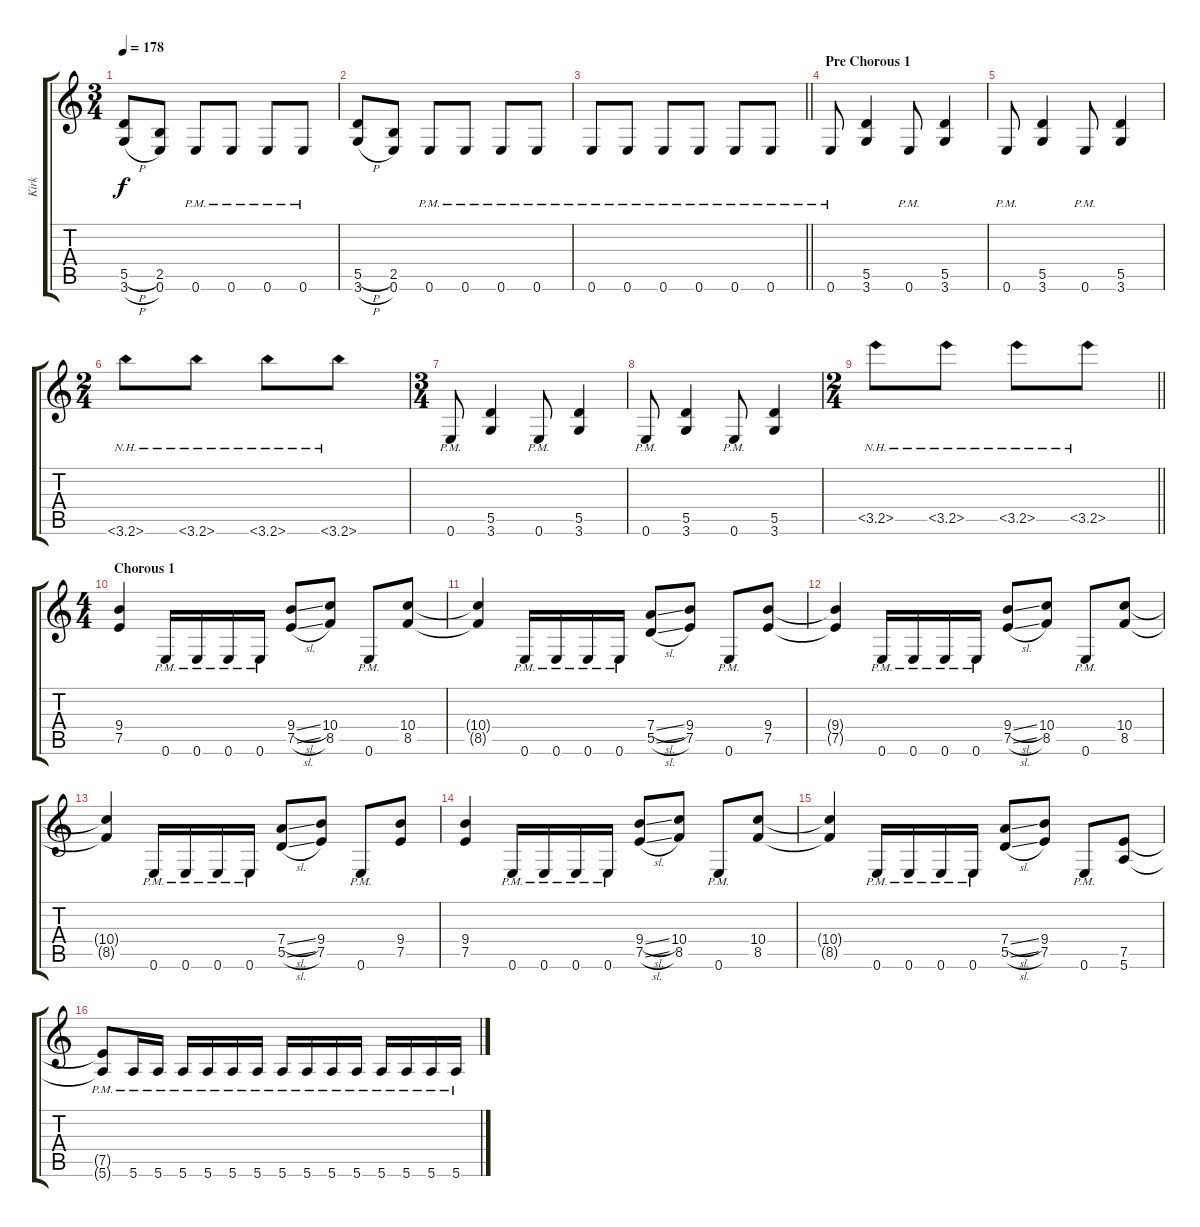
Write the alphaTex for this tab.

\track ("Kirk" "Kirk") {instrument distortionguitar}
\staff {score tabs}
\tuning (E4 B3 G3 D3 A2 E2) {hide}
\ts (3 4)
\tempo 178
\clef g2
\ks c
(5.5{h} 3.6{h}).8{dy f} (2.5 0.6).8 0.6{pm}.8 0.6{pm}.8 0.6{pm}.8 0.6{pm}.8 |
(5.5{h} 3.6{h}).8 (2.5 0.6).8 0.6{pm}.8 0.6{pm}.8 0.6{pm}.8 0.6{pm}.8 |
\barLineRight lightlight
0.6{pm}.8 0.6{pm}.8 0.6{pm}.8 0.6{pm}.8 0.6{pm}.8 0.6{pm}.8 |
\section ("" "Pre Chorous 1")
0.6{pm}.8 (5.5 3.6).4 0.6{pm}.8 (5.5 3.6).4 |
0.6{pm}.8 (5.5 3.6).4 0.6{pm}.8 (5.5 3.6).4 |
\ts (2 4)
3.6{nh}.8 3.6{nh}.8 3.6{nh}.8 3.6{nh}.8 |
\ts (3 4)
0.6{pm}.8 (5.5 3.6).4 0.6{pm}.8 (5.5 3.6).4 |
0.6{pm}.8 (5.5 3.6).4 0.6{pm}.8 (5.5 3.6).4 |
\ts (2 4)
\barLineRight lightlight
3.5{nh}.8 3.5{nh}.8 3.5{nh}.8 3.5{nh}.8 |
\ts (4 4)
\section ("" "Chorous 1")
(9.4 7.5).4 0.6{pm}.16 0.6{pm}.16 0.6{pm}.16 0.6{pm}.16 (9.4{sl} 7.5{sl}).8 (10.4 8.5).8 0.6{pm}.8 (10.4 8.5).8 |
(10.4{t} 8.5{t}).4 0.6{pm}.16 0.6{pm}.16 0.6{pm}.16 0.6{pm}.16 (7.4{sl} 5.5{sl}).8 (9.4 7.5).8 0.6{pm}.8 (9.4 7.5).8 |
(9.4{t} 7.5{t}).4 0.6{pm}.16 0.6{pm}.16 0.6{pm}.16 0.6{pm}.16 (9.4{sl} 7.5{sl}).8 (10.4 8.5).8 0.6{pm}.8 (10.4 8.5).8 |
(10.4{t} 8.5{t}).4 0.6{pm}.16 0.6{pm}.16 0.6{pm}.16 0.6{pm}.16 (7.4{sl} 5.5{sl}).8 (9.4 7.5).8 0.6{pm}.8 (9.4 7.5).8 |
(9.4 7.5).4 0.6{pm}.16 0.6{pm}.16 0.6{pm}.16 0.6{pm}.16 (9.4{sl} 7.5{sl}).8 (10.4 8.5).8 0.6{pm}.8 (10.4 8.5).8 |
(10.4{t} 8.5{t}).4 0.6{pm}.16 0.6{pm}.16 0.6{pm}.16 0.6{pm}.16 (7.4{sl} 5.5{sl}).8 (9.4 7.5).8 0.6{pm}.8 (7.5 5.6).8 |
(7.5{t} 5.6{pm t}).8 5.6{pm}.16 5.6{pm}.16 5.6{pm}.16 5.6{pm}.16 5.6{pm}.16 5.6{pm}.16 5.6{pm}.16 5.6{pm}.16 5.6{pm}.16 5.6{pm}.16 5.6{pm}.16 5.6{pm}.16 5.6{pm}.16 5.6{pm}.16
